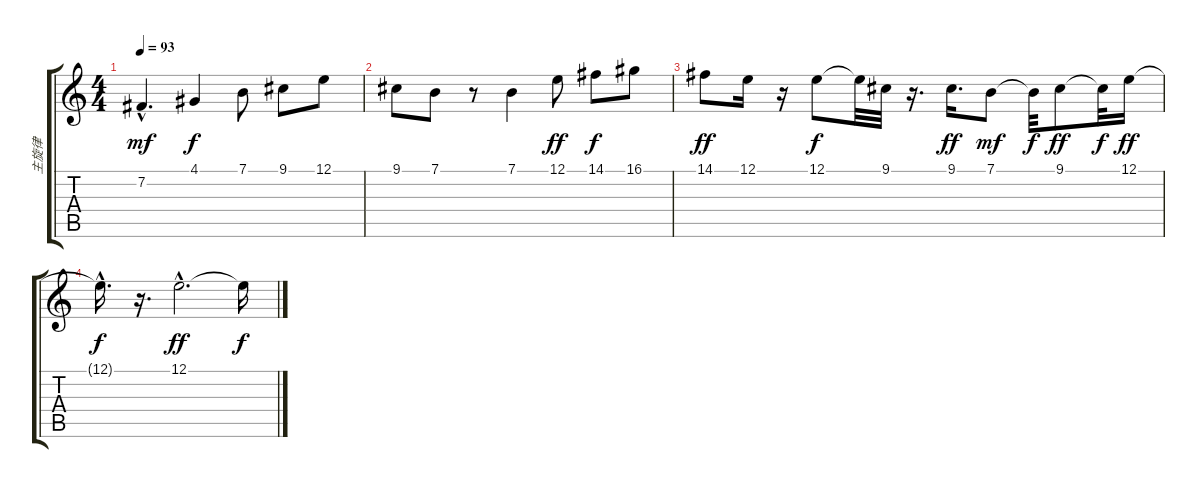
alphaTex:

\track ("主旋律" "主旋律") {instrument clarinet}
\staff {score tabs}
\tuning (E4 B3 G3 D3 A2 E2) {hide}
\ts (4 4)
\tempo 93
\clef g2
\ks c
7.2{hac}.4{d dy mf} 4.1.4{dy f} 7.1.8 9.1.8 12.1.8 |
9.1.8 7.1.8 r.8 7.1.4 12.1.8{dy ff} 14.1.8{dy f} 16.1.8 |
14.1.8{dy ff} 12.1.16 r.16 12.1.8{dy f} 12.1{t}.32 9.1.32 r.16{d} 9.1.16{d dy ff} 7.1.8{dy mf} 7.1{t}.32{dy f} 9.1.8{dy ff} 9.1{t}.32{dy f} 12.1.16{dy ff} |
12.1{hac t}.16{d dy f} r.16{d} 12.1{hac}.2{d dy ff} 12.1{t}.16{dy f}
